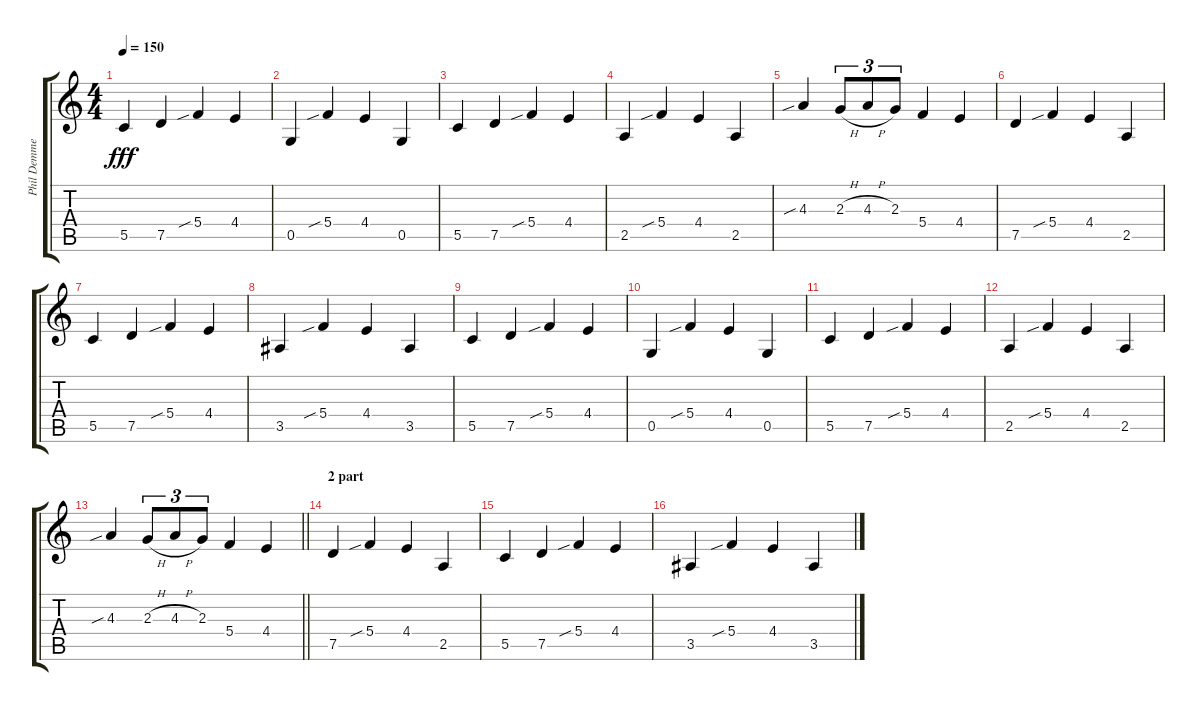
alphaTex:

\track ("Phil Demmel" "Phil Demme") {instrument distortionguitar}
\staff {score tabs}
\tuning (D4 A3 F3 C3 G2 C2) {hide}
\ts (4 4)
\tempo 150
\clef g2
\ks c
5.5.4{dy fff} 7.5.4 5.4{sib}.4 4.4.4 |
0.5.4 5.4{sib}.4 4.4.4 0.5.4 |
5.5.4 7.5.4 5.4{sib}.4 4.4.4 |
2.5.4 5.4{sib}.4 4.4.4 2.5.4 |
4.3{sib}.4 2.3{h}.8{tu (3 2)} 4.3{h}.8{tu (3 2)} 2.3.8{tu (3 2)} 5.4.4 4.4.4 |
7.5.4 5.4{sib}.4 4.4.4 2.5.4 |
5.5.4 7.5.4 5.4{sib}.4 4.4.4 |
3.5.4 5.4{sib}.4 4.4.4 3.5.4 |
5.5.4 7.5.4 5.4{sib}.4 4.4.4 |
0.5.4 5.4{sib}.4 4.4.4 0.5.4 |
5.5.4 7.5.4 5.4{sib}.4 4.4.4 |
2.5.4 5.4{sib}.4 4.4.4 2.5.4 |
\barLineRight lightlight
4.3{sib}.4 2.3{h}.8{tu (3 2)} 4.3{h}.8{tu (3 2)} 2.3.8{tu (3 2)} 5.4.4 4.4.4 |
\section ("" "2 part")
7.5.4 5.4{sib}.4 4.4.4 2.5.4 |
5.5.4 7.5.4 5.4{sib}.4 4.4.4 |
3.5.4 5.4{sib}.4 4.4.4 3.5.4
